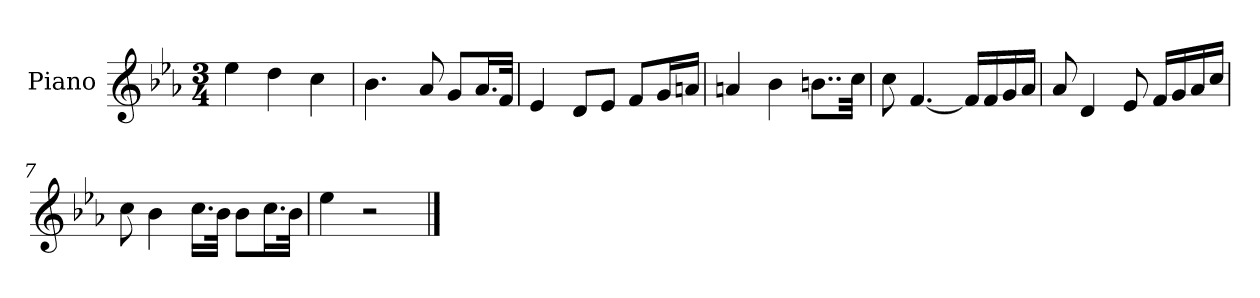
**kern
*part1
*staff1
*I"Piano
*I'Pno
*clefG2
*k[b-e-a-]
*E-:
*M3/4
=1
4ee-\
4dd\
4cc\
=2
4.b-\
8a-/
8g/L
16.a-/L
32f/JJk
=3
4e-/
8d/L
8e-/J
8f/L
16g/L
16an/JJ
=4
4an/
4b-\
8..bn\L
32cc\Jkk
=5
8cc\
[4.f/
16f/LL]
16f/
16g/
16a-/JJ
=6
8a-/
4d/
8e-/
16f/LL
16g/
16a-/
16cc/JJ
=7
8cc\
4b-\
16.cc\LL
32b-\JJk
8b-\L
16.cc\L
32b-\JJk
=8
4ee-\
2r
==
*-
